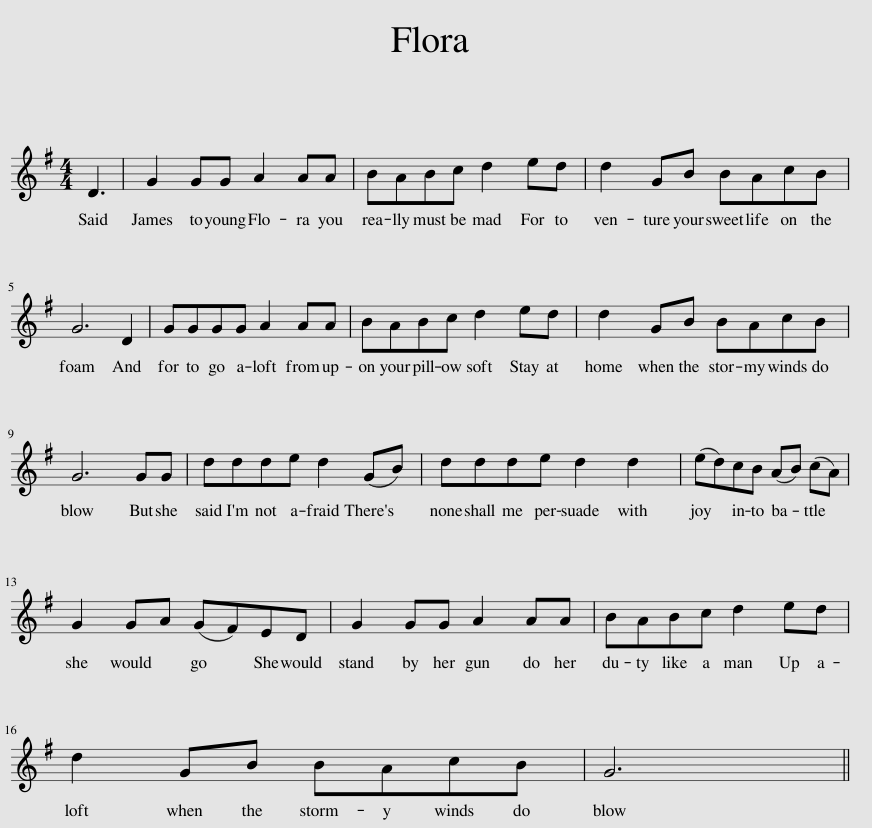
X:1
L:1/8
M:4/4
I:linebreak $
K:G
V:1 treble
V:1
 D3 | G2 GG A2 AA | BABc d2 ed | d2 GB BAcB |$ G6 D2 | %5
 GGGG A2 AA | BABc d2 ed | d2 GB BAcB |$ G6 GG | ddde d2 (GB) | %10
 ddde d2 d2 | (ed)cB (AB) (cA) |$ G2 GA (GF)ED | G2 GG A2 AA | BABc d2 ed |$ %15
 d2 GB BAcB | G6 || %17
